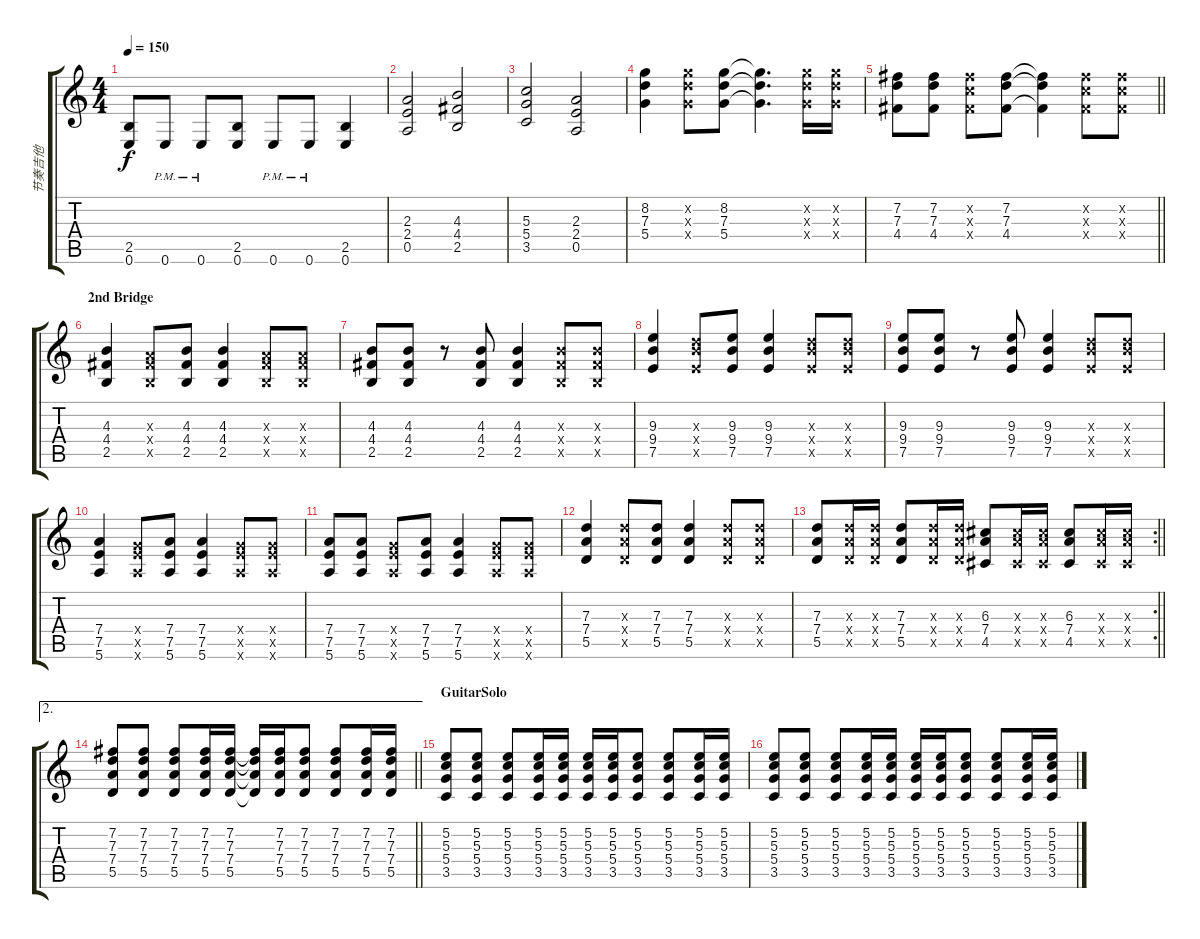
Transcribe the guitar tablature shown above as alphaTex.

\track ("节奏吉他" "节奏吉他") {instrument overdrivenguitar}
\staff {score tabs}
\tuning (E4 B3 G3 D3 A2 E2) {hide}
\ts (4 4)
\tempo 150
\clef g2
\ks c
(2.5 0.6).8{dy f} 0.6{pm}.8 0.6{pm}.8 (2.5 0.6).8 0.6{pm}.8 0.6{pm}.8 (2.5 0.6).4 |
(2.3 2.4 0.5).2 (4.3 4.4 2.5).2 |
(5.3 5.4 3.5).2 (2.3 2.4 0.5).2 |
(8.2 7.3 5.4).4 (8.2{x} 7.3{x} 5.4{x}).8 (8.2 7.3 5.4).8 (8.2{t} 7.3{t} 5.4{t}).4{d} (8.2{x} 7.3{x} 5.4{x}).16 (8.2{x} 7.3{x} 5.4{x}).16 |
\barLineRight lightlight
(7.2 7.3 4.4).8 (7.2 7.3 4.4).8 (7.2{x} 5.3{x} 4.4{x}).8 (7.2 7.3 4.4).8 (7.2{t} 7.3{t} 4.4{t}).4 (7.2{x} 5.3{x} 4.4{x}).8 (7.2{x} 5.3{x} 4.4{x}).8 |
\section ("" "2nd Bridge")
(4.3 4.4 2.5).4 (2.3{x} 4.4{x} 2.5{x}).8 (4.3 4.4 2.5).8 (4.3 4.4 2.5).4 (2.3{x} 4.4{x} 2.5{x}).8 (2.3{x} 4.4{x} 2.5{x}).8 |
(4.3 4.4 2.5).8 (4.3 4.4 2.5).8 r.8 (4.3 4.4 2.5).8 (4.3 4.4 2.5).4 (4.3{x} 4.4{x} 2.5{x}).8 (4.3{x} 4.4{x} 2.5{x}).8 |
(9.3 9.4 7.5).4 (7.3{x} 9.4{x} 7.5{x}).8 (9.3 9.4 7.5).8 (9.3 9.4 7.5).4 (7.3{x} 9.4{x} 7.5{x}).8 (7.3{x} 9.4{x} 7.5{x}).8 |
(9.3 9.4 7.5).8 (9.3 9.4 7.5).8 r.8 (9.3 9.4 7.5).8 (9.3 9.4 7.5).4 (7.3{x} 9.4{x} 7.5{x}).8 (7.3{x} 9.4{x} 7.5{x}).8 |
(7.4 7.5 5.6).4 (5.4{x} 7.5{x} 5.6{x}).8 (7.4 7.5 5.6).8 (7.4 7.5 5.6).4 (5.4{x} 7.5{x} 5.6{x}).8 (5.4{x} 7.5{x} 5.6{x}).8 |
(7.4 7.5 5.6).8 (7.4 7.5 5.6).8 (5.4{x} 7.5{x} 5.6{x}).8 (7.4 7.5 5.6).8 (7.4 7.5 5.6).4 (5.4{x} 7.5{x} 5.6{x}).8 (5.4{x} 7.5{x} 5.6{x}).8 |
(7.3 7.4 5.5).4 (7.3{x} 7.4{x} 5.5{x}).8 (7.3 7.4 5.5).8 (7.3 7.4 5.5).4 (7.3{x} 7.4{x} 5.5{x}).8 (7.3{x} 7.4{x} 5.5{x}).8 |
\rc 2
\barLineRight lightlight
(7.3 7.4 5.5).8 (7.3{x} 7.4{x} 5.5{x}).16 (7.3{x} 7.4{x} 5.5{x}).16 (7.3 7.4 5.5).8 (7.3{x} 7.4{x} 5.5{x}).16 (7.3{x} 7.4{x} 5.5{x}).16 (6.3 7.4 4.5).8 (6.3{x} 7.4{x} 4.5{x}).16 (6.3{x} 7.4{x} 4.5{x}).16 (6.3 7.4 4.5).8 (6.3{x} 7.4{x} 4.5{x}).16 (6.3{x} 7.4{x} 4.5{x}).16 |
\ae 2
\barLineRight lightlight
(7.2 7.3 7.4 5.5).8 (7.2 7.3 7.4 5.5).8 (7.2 7.3 7.4 5.5).8 (7.2 7.3 7.4 5.5).16 (7.2 7.3 7.4 5.5).16 (7.2{t} 7.3{t} 7.4{t} 5.5{t}).16 (7.2 7.3 7.4 5.5).16 (7.2 7.3 7.4 5.5).8 (7.2 7.3 7.4 5.5).8 (7.2 7.3 7.4 5.5).16 (7.2 7.3 7.4 5.5).16 |
\section ("" "GuitarSolo")
(5.2 5.3 5.4 3.5).8 (5.2 5.3 5.4 3.5).8 (5.2 5.3 5.4 3.5).8 (5.2 5.3 5.4 3.5).16 (5.2 5.3 5.4 3.5).16 (5.2 5.3 5.4 3.5).16 (5.2 5.3 5.4 3.5).16 (5.2 5.3 5.4 3.5).8 (5.2 5.3 5.4 3.5).8 (5.2 5.3 5.4 3.5).16 (5.2 5.3 5.4 3.5).16 |
(5.2 5.3 5.4 3.5).8 (5.2 5.3 5.4 3.5).8 (5.2 5.3 5.4 3.5).8 (5.2 5.3 5.4 3.5).16 (5.2 5.3 5.4 3.5).16 (5.2 5.3 5.4 3.5).16 (5.2 5.3 5.4 3.5).16 (5.2 5.3 5.4 3.5).8 (5.2 5.3 5.4 3.5).8 (5.2 5.3 5.4 3.5).16 (5.2 5.3 5.4 3.5).16
